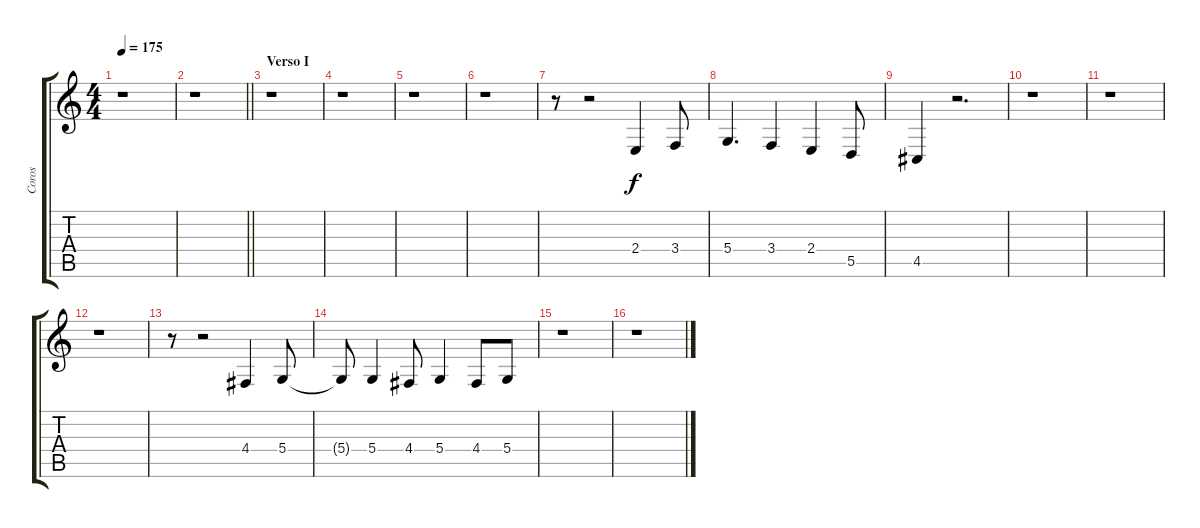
\track ("Coros" "Coros") {instrument oboe}
\staff {score tabs}
\tuning (E4 B3 G3 D3 A2 E2) {hide}
\ts (4 4)
\tempo 175
\clef g2
\ks c
r.1{dy f} |
\barLineRight lightlight
r.1 |
\section ("" "Verso I")
r.1 |
r.1 |
r.1 |
r.1 |
r.8 r.2 2.4.4 3.4.8 |
5.4.4{d} 3.4.4 2.4.4 5.5.8 |
4.5.4 r.2{d} |
r.1 |
r.1 |
r.1 |
r.8 r.2 4.4.4 5.4.8 |
5.4{t}.8 5.4.4 4.4.8 5.4.4 4.4.8 5.4.8 |
r.1 |
r.1
